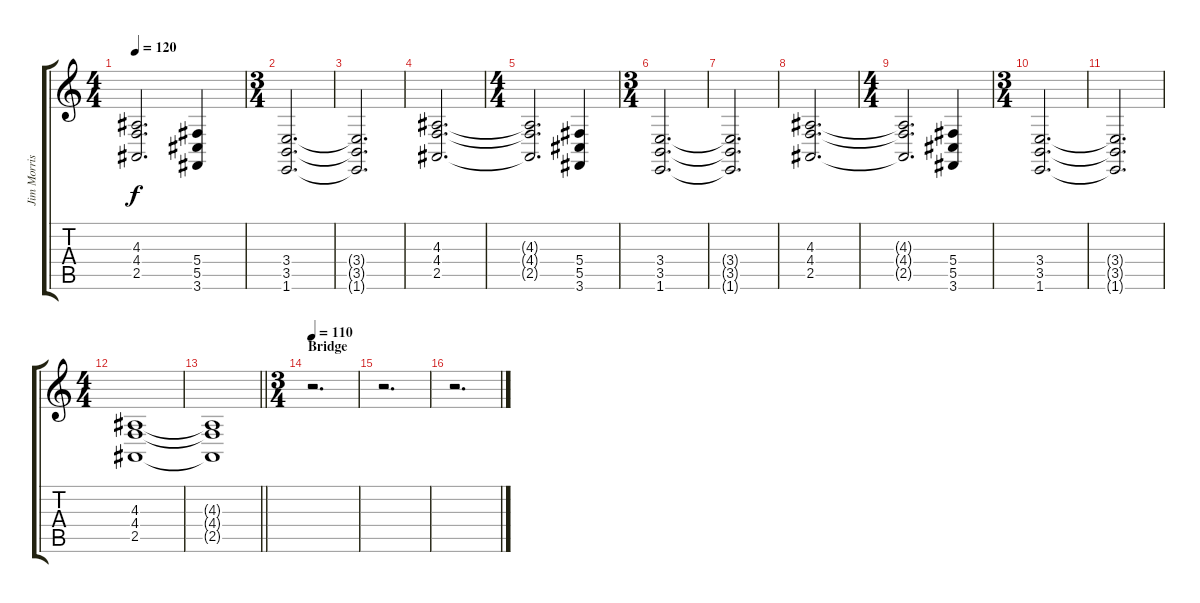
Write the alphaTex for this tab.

\track ("Jim Morris" "Jim Morris") {instrument pad2warm}
\staff {score tabs}
\tuning (Eb4 Bb3 Gb3 Db3 Ab2 Eb2) {hide}
\ts (4 4)
\tempo 120
\clef g2
\ks c
(4.3{t} 4.4{t} 2.5{t}).2{d dy f} (5.4 5.5 3.6).4 |
\ts (3 4)
(3.4 3.5 1.6).2{d} |
(3.4{t} 3.5{t} 1.6{t}).2{d} |
(4.3 4.4 2.5).2{d} |
\ts (4 4)
(4.3{t} 4.4{t} 2.5{t}).2{d} (5.4 5.5 3.6).4 |
\ts (3 4)
(3.4 3.5 1.6).2{d} |
(3.4{t} 3.5{t} 1.6{t}).2{d} |
(4.3 4.4 2.5).2{d} |
\ts (4 4)
(4.3{t} 4.4{t} 2.5{t}).2{d} (5.4 5.5 3.6).4 |
\ts (3 4)
(3.4 3.5 1.6).2{d} |
(3.4{t} 3.5{t} 1.6{t}).2{d} |
\ts (4 4)
(4.3 4.4 2.5).1 |
\barLineRight lightlight
(4.3{t} 4.4{t} 2.5{t}).1 |
\ts (3 4)
\section ("" "Bridge")
\tempo 110
r.2{d} |
r.2{d} |
r.2{d}
